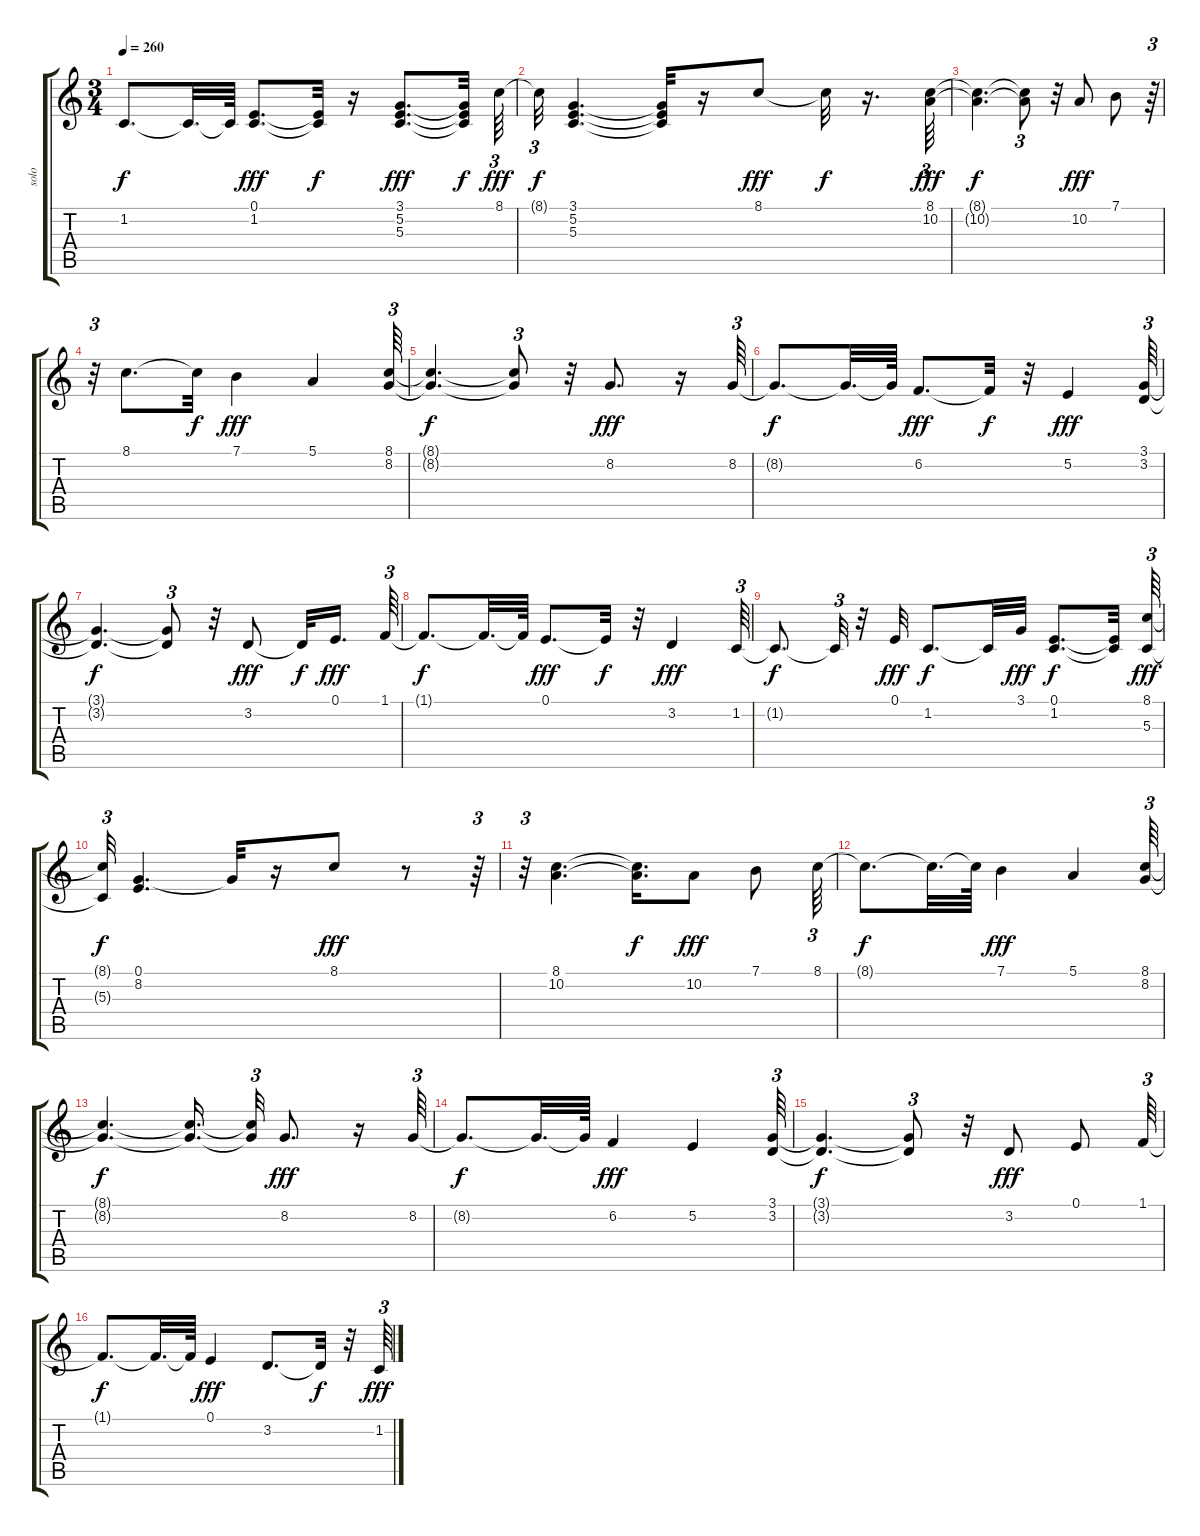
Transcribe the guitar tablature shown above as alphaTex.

\track ("solo" "solo") {instrument tangoaccordion}
\staff {score tabs}
\tuning (E4 B3 G3 D3 A2 E2) {hide}
\ts (3 4)
\tempo 260
\clef g2
\ks c
1.2{t}.8{d dy f} 1.2{t}.32{d} 1.2{t}.64 (0.1 1.2).8{d dy fff} (0.1{t} 1.2{t}).32{dy f} r.16 (3.1 5.2 5.3).8{d dy fff} (3.1{t} 5.2{t} 5.3{t}).32{dy f} 8.1.64{tu (3 2) dy fff} |
8.1{t}.32{tu (3 2) dy f} (3.1 5.2 5.3).4{d} (3.1{t} 5.2{t} 5.3{t}).32 r.16 8.1.8{dy fff} 8.1{t}.32{dy f} r.16{d} (8.1 10.2).64{tu (3 2) dy fff} |
(8.1{t} 10.2{t}).4{d dy f} (8.1{t} 10.2{t}).8{tu (3 2)} r.32 10.2.8{dy fff} 7.1.8 r.64{tu (3 2)} |
r.32{tu (3 2)} 8.1.8{d} 8.1{t}.32{dy f} 7.1.4{dy fff} 5.1.4 (8.1 8.2).64{tu (3 2)} |
(8.1{t} 8.2{t}).4{d dy f} (8.1{t} 8.2{t}).8{tu (3 2)} r.32 8.2.8{d dy fff} r.16 8.2.64{tu (3 2)} |
8.2{t}.8{d dy f} 8.2{t}.32{d} 8.2{t}.64 6.2.8{d dy fff} 6.2{t}.32{dy f} r.32 5.2.4{dy fff} (3.1 3.2).64{tu (3 2)} |
(3.1{t} 3.2{t}).4{d dy f} (3.1{t} 3.2{t}).8{tu (3 2)} r.32 3.2.8{dy fff} 3.2{t}.32{dy f} 0.1.16{d dy fff beam splitsecondary} 1.1.64{tu (3 2)} |
1.1{t}.8{d dy f} 1.1{t}.32{d} 1.1{t}.64 0.1.8{d dy fff} 0.1{t}.32{dy f} r.32 3.2.4{dy fff} 1.2.64{tu (3 2)} |
1.2{t}.8{d dy f} 1.2{t}.32{tu (3 2)} r.32 0.1.32{dy fff} 1.2.8{d dy f} 1.2{t}.32 3.1.32{dy fff} (0.1 1.2).8{d dy f} (0.1{t} 1.2{t}).32 (8.1 5.3).64{tu (3 2) dy fff} |
(8.1{t} 5.3{t}).32{tu (3 2) dy f} (0.1 8.2).4{d} 8.2{t}.32 r.16 8.1.8{dy fff} r.8 r.64{tu (3 2)} |
r.32{tu (3 2)} (8.1 10.2).4{d balance 0} (8.1{t} 10.2{t}).16{d dy f} 10.2.8{dy fff} 7.1.8 8.1.64{tu (3 2)} |
8.1{t}.8{d dy f} 8.1{t}.32{d} 8.1{t}.64 7.1.4{dy fff} 5.1.4 (8.1 8.2).64{tu (3 2)} |
(8.1{t} 8.2{t}).4{d dy f} (8.1{t} 8.2{t}).16{d beam splitsecondary} (8.1{t} 8.2{t}).32{tu (3 2)} 8.2.8{d dy fff} r.16 8.2.64{tu (3 2)} |
8.2{t}.8{d dy f} 8.2{t}.32{d} 8.2{t}.64 6.2.4{dy fff} 5.2.4 (3.1 3.2).64{tu (3 2)} |
(3.1{t} 3.2{t}).4{d dy f} (3.1{t} 3.2{t}).8{tu (3 2)} r.32 3.2.8{dy fff} 0.1.8 1.1.64{tu (3 2)} |
1.1{t}.8{d dy f} 1.1{t}.32{d} 1.1{t}.64 0.1.4{dy fff} 3.2.8{d} 3.2{t}.32{dy f} r.32 1.2.64{tu (3 2) dy fff}
